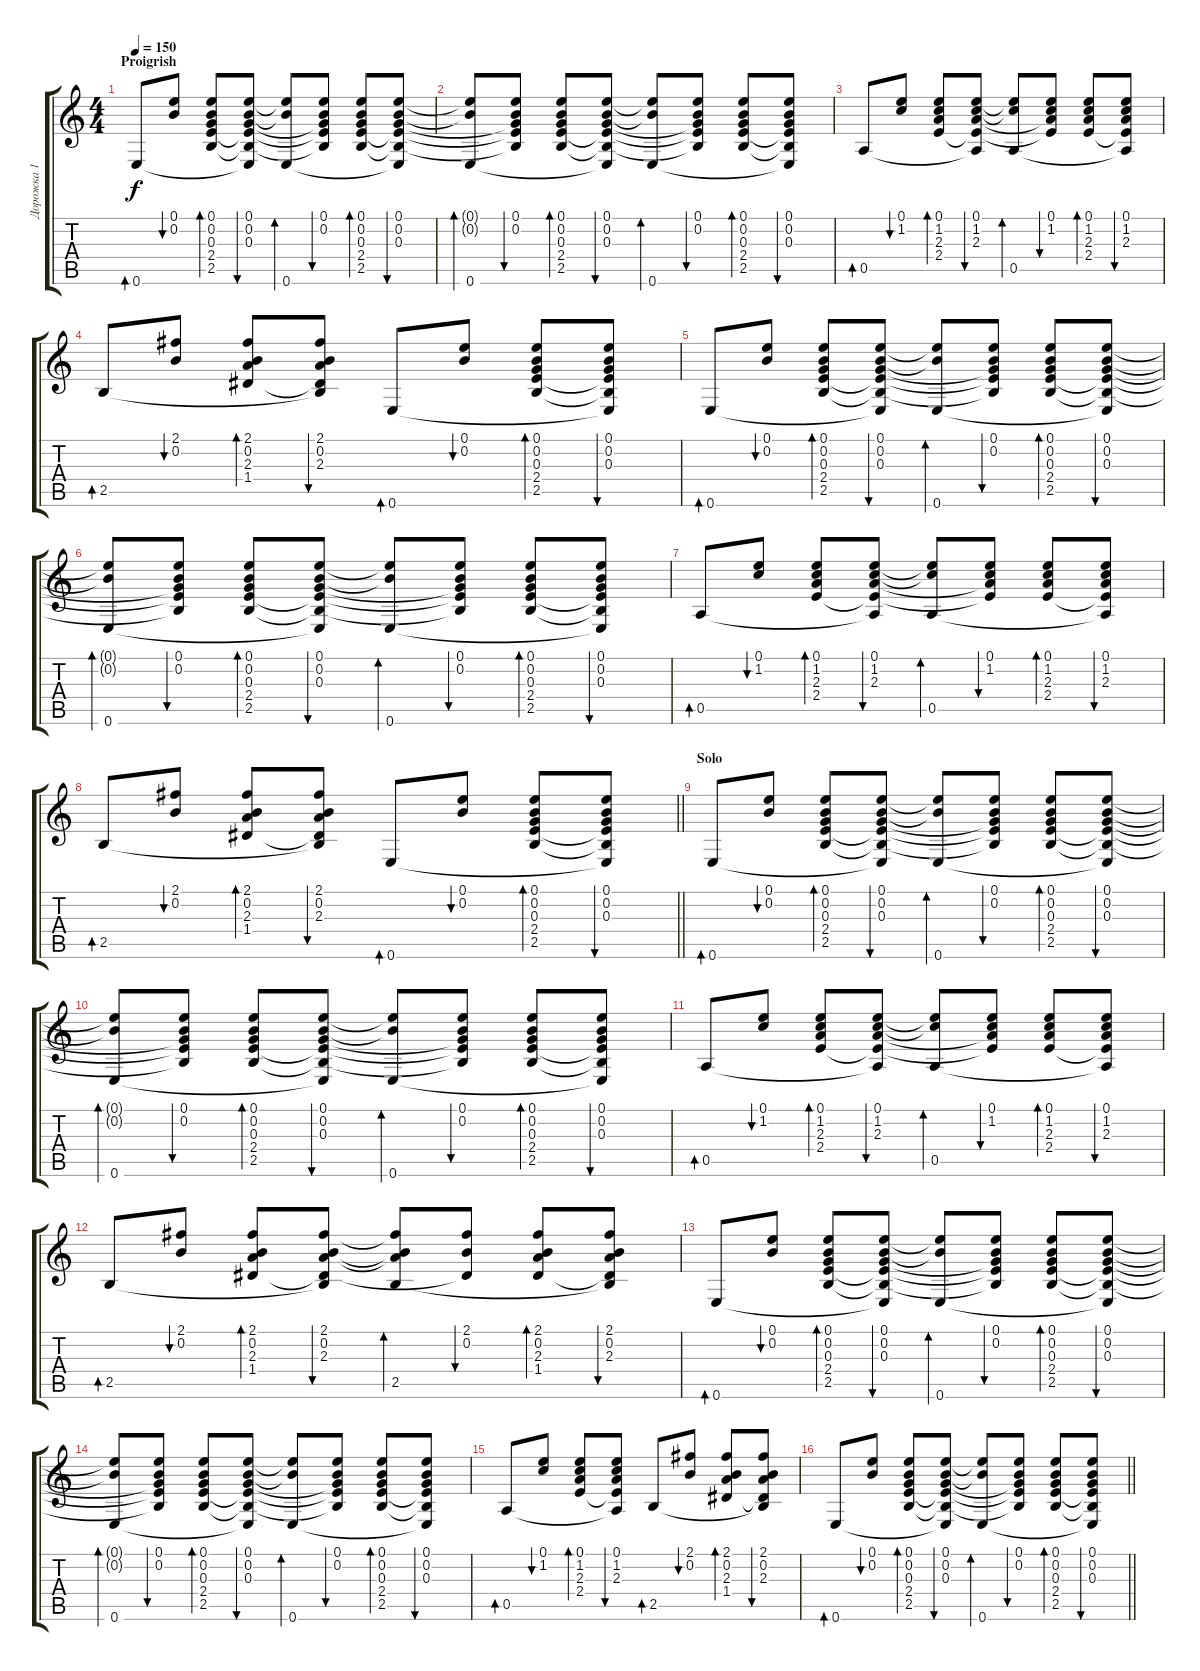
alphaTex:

\track ("Дорожка 1" "Дорожка 1") {instrument acousticguitarsteel}
\staff {score tabs}
\tuning (E4 B3 G3 D3 A2 E2) {hide}
\ts (4 4)
\section ("" "Proigrish")
\tempo 150
\clef g2
\ks c
0.6.8{bd 60 dy f} (0.1 0.2).8{bu 60} (0.1 0.2 0.3 2.4 2.5).8{bd 60} (0.1 0.2 0.3 2.4{t} 2.5{t} 0.6{t}).8{bu 60} (0.1{t} 0.2{t} 0.6).8{bd 60} (0.1 0.2 0.3{t} 2.4{t} 2.5{t}).8{bu 60} (0.1 0.2 0.3 2.4 2.5).8{bd 60} (0.1 0.2 0.3 2.4{t} 2.5{t} 0.6{t}).8{bu 60} |
(0.1{t} 0.2{t} 0.6).8{bd 60} (0.1 0.2 0.3{t} 2.4{t} 2.5{t}).8{bu 60} (0.1 0.2 0.3 2.4 2.5).8{bd 60} (0.1 0.2 0.3 2.4{t} 2.5{t} 0.6{t}).8{bu 60} (0.1{t} 0.2{t} 0.6).8{bd 60} (0.1 0.2 0.3{t} 2.4{t} 2.5{t}).8{bu 60} (0.1 0.2 0.3 2.4 2.5).8{bd 60} (0.1 0.2 0.3 2.4{t} 2.5{t} 0.6{t}).8{bu 60} |
0.5.8{bd 60} (0.1 1.2).8{bu 60} (0.1 1.2 2.3 2.4).8{bd 60} (0.1 1.2 2.3 2.4{t} 0.5{t}).8{bu 60} (0.1{t} 1.2{t} 0.5).8{bd 60} (0.1 1.2 2.3{t} 2.4{t}).8{bu 60} (0.1 1.2 2.3 2.4).8{bd 60} (0.1 1.2 2.3 2.4{t} 0.5{t}).8{bu 60} |
2.5.8{bd 60} (2.1 0.2).8{bu 60} (2.1 0.2 2.3 1.4).8{bd 60} (2.1 0.2 2.3 1.4{t} 2.5{t}).8{bu 60} 0.6.8{bd 60} (0.1 0.2).8{bu 60} (0.1 0.2 0.3 2.4 2.5).8{bd 60} (0.1 0.2 0.3 2.4{t} 2.5{t} 0.6{t}).8{bu 60} |
0.6.8{bd 60} (0.1 0.2).8{bu 60} (0.1 0.2 0.3 2.4 2.5).8{bd 60} (0.1 0.2 0.3 2.4{t} 2.5{t} 0.6{t}).8{bu 60} (0.1{t} 0.2{t} 0.6).8{bd 60} (0.1 0.2 0.3{t} 2.4{t} 2.5{t}).8{bu 60} (0.1 0.2 0.3 2.4 2.5).8{bd 60} (0.1 0.2 0.3 2.4{t} 2.5{t} 0.6{t}).8{bu 60} |
(0.1{t} 0.2{t} 0.6).8{bd 60} (0.1 0.2 0.3{t} 2.4{t} 2.5{t}).8{bu 60} (0.1 0.2 0.3 2.4 2.5).8{bd 60} (0.1 0.2 0.3 2.4{t} 2.5{t} 0.6{t}).8{bu 60} (0.1{t} 0.2{t} 0.6).8{bd 60} (0.1 0.2 0.3{t} 2.4{t} 2.5{t}).8{bu 60} (0.1 0.2 0.3 2.4 2.5).8{bd 60} (0.1 0.2 0.3 2.4{t} 2.5{t} 0.6{t}).8{bu 60} |
0.5.8{bd 60} (0.1 1.2).8{bu 60} (0.1 1.2 2.3 2.4).8{bd 60} (0.1 1.2 2.3 2.4{t} 0.5{t}).8{bu 60} (0.1{t} 1.2{t} 0.5).8{bd 60} (0.1 1.2 2.3{t} 2.4{t}).8{bu 60} (0.1 1.2 2.3 2.4).8{bd 60} (0.1 1.2 2.3 2.4{t} 0.5{t}).8{bu 60} |
\barLineRight lightlight
2.5.8{bd 60} (2.1 0.2).8{bu 60} (2.1 0.2 2.3 1.4).8{bd 60} (2.1 0.2 2.3 1.4{t} 2.5{t}).8{bu 60} 0.6.8{bd 60} (0.1 0.2).8{bu 60} (0.1 0.2 0.3 2.4 2.5).8{bd 60} (0.1 0.2 0.3 2.4{t} 2.5{t} 0.6{t}).8{bu 60} |
\section ("" "Solo")
0.6.8{bd 60} (0.1 0.2).8{bu 60} (0.1 0.2 0.3 2.4 2.5).8{bd 60} (0.1 0.2 0.3 2.4{t} 2.5{t} 0.6{t}).8{bu 60} (0.1{t} 0.2{t} 0.6).8{bd 60} (0.1 0.2 0.3{t} 2.4{t} 2.5{t}).8{bu 60} (0.1 0.2 0.3 2.4 2.5).8{bd 60} (0.1 0.2 0.3 2.4{t} 2.5{t} 0.6{t}).8{bu 60} |
(0.1{t} 0.2{t} 0.6).8{bd 60} (0.1 0.2 0.3{t} 2.4{t} 2.5{t}).8{bu 60} (0.1 0.2 0.3 2.4 2.5).8{bd 60} (0.1 0.2 0.3 2.4{t} 2.5{t} 0.6{t}).8{bu 60} (0.1{t} 0.2{t} 0.6).8{bd 60} (0.1 0.2 0.3{t} 2.4{t} 2.5{t}).8{bu 60} (0.1 0.2 0.3 2.4 2.5).8{bd 60} (0.1 0.2 0.3 2.4{t} 2.5{t} 0.6{t}).8{bu 60} |
0.5.8{bd 60} (0.1 1.2).8{bu 60} (0.1 1.2 2.3 2.4).8{bd 60} (0.1 1.2 2.3 2.4{t} 0.5{t}).8{bu 60} (0.1{t} 1.2{t} 0.5).8{bd 60} (0.1 1.2 2.3{t} 2.4{t}).8{bu 60} (0.1 1.2 2.3 2.4).8{bd 60} (0.1 1.2 2.3 2.4{t} 0.5{t}).8{bu 60} |
2.5.8{bd 60} (2.1 0.2).8{bu 60} (2.1 0.2 2.3 1.4).8{bd 60} (2.1 0.2 2.3 1.4{t} 2.5{t}).8{bu 60} (2.1{t} 0.2{t} 2.3{t} 2.5).8{bd 60} (2.1 0.2 1.4{t}).8{bu 60} (2.1 0.2 2.3 1.4).8{bd 60} (2.1 0.2 2.3 1.4{t} 2.5{t}).8{bu 60} |
0.6.8{bd 60} (0.1 0.2).8{bu 60} (0.1 0.2 0.3 2.4 2.5).8{bd 60} (0.1 0.2 0.3 2.4{t} 2.5{t} 0.6{t}).8{bu 60} (0.1{t} 0.2{t} 0.6).8{bd 60} (0.1 0.2 0.3{t} 2.4{t} 2.5{t}).8{bu 60} (0.1 0.2 0.3 2.4 2.5).8{bd 60} (0.1 0.2 0.3 2.4{t} 2.5{t} 0.6{t}).8{bu 60} |
(0.1{t} 0.2{t} 0.6).8{bd 60} (0.1 0.2 0.3{t} 2.4{t} 2.5{t}).8{bu 60} (0.1 0.2 0.3 2.4 2.5).8{bd 60} (0.1 0.2 0.3 2.4{t} 2.5{t} 0.6{t}).8{bu 60} (0.1{t} 0.2{t} 0.6).8{bd 60} (0.1 0.2 0.3{t} 2.4{t} 2.5{t}).8{bu 60} (0.1 0.2 0.3 2.4 2.5).8{bd 60} (0.1 0.2 0.3 2.4{t} 2.5{t} 0.6{t}).8{bu 60} |
0.5.8{bd 60} (0.1 1.2).8{bu 60} (0.1 1.2 2.3 2.4).8{bd 60} (0.1 1.2 2.3 2.4{t} 0.5{t}).8{bu 60} 2.5.8{bd 60} (2.1 0.2).8{bu 60} (2.1 0.2 2.3 1.4).8{bd 60} (2.1 0.2 2.3 1.4{t} 2.5{t}).8{bu 60} |
\barLineRight lightlight
0.6.8{bd 60} (0.1 0.2).8{bu 60} (0.1 0.2 0.3 2.4 2.5).8{bd 60} (0.1 0.2 0.3 2.4{t} 2.5{t} 0.6{t}).8{bu 60} (0.1{t} 0.2{t} 0.6).8{bd 60} (0.1 0.2 0.3{t} 2.4{t} 2.5{t}).8{bu 60} (0.1 0.2 0.3 2.4 2.5).8{bd 60} (0.1 0.2 0.3 2.4{t} 2.5{t} 0.6{t}).8{bu 60}
